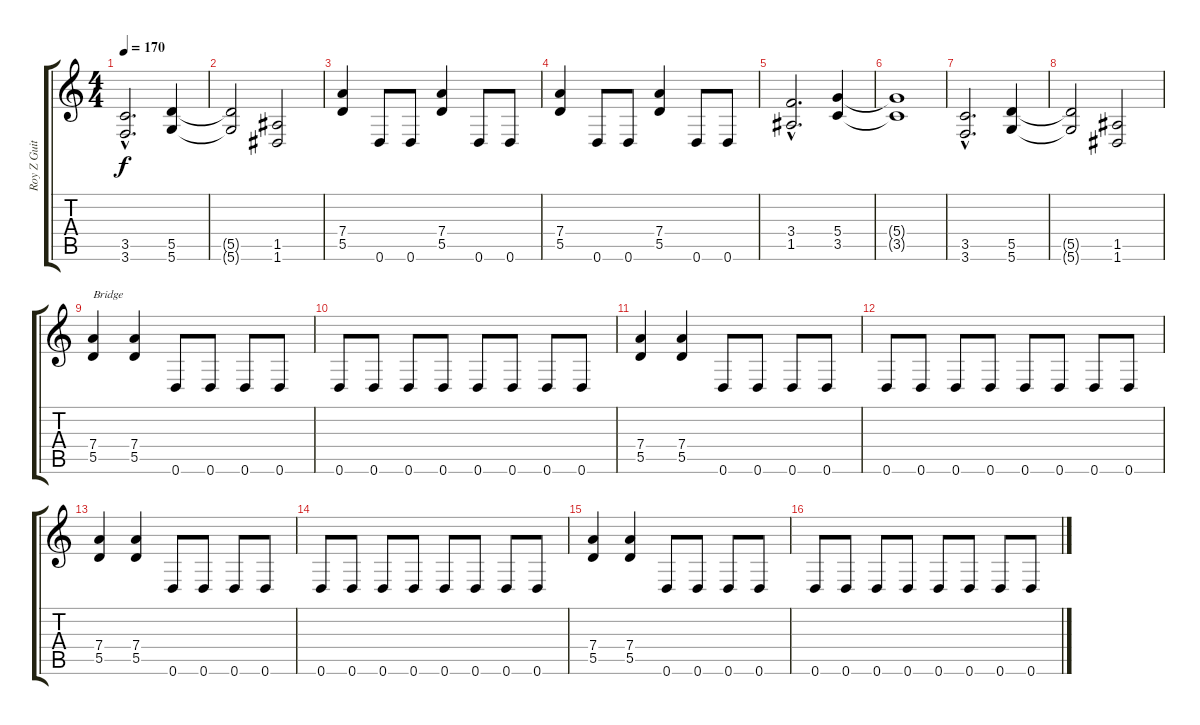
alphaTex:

\track ("Roy Z Guitar 02" "Roy Z Guit") {instrument distortionguitar}
\staff {score tabs}
\tuning (E4 B3 G3 D3 A2 D2) {hide}
\ts (4 4)
\tempo 170
\clef g2
\ks c
(3.5{hac} 3.6{hac}).2{d dy f} (5.5 5.6).4 |
(5.5{t} 5.6{t}).2 (1.5 1.6).2 |
(7.4 5.5).4 0.6.8 0.6.8 (7.4 5.5).4 0.6.8 0.6.8 |
(7.4 5.5).4 0.6.8 0.6.8 (7.4 5.5).4 0.6.8 0.6.8 |
(3.4{hac} 1.5{hac}).2{d} (5.4 3.5).4 |
(5.4{t} 3.5{t}).1 |
(3.5{hac} 3.6{hac}).2{d} (5.5 5.6).4 |
(5.5{t} 5.6{t}).2 (1.5 1.6).2 |
(7.4 5.5).4{txt "Bridge"} (7.4 5.5).4 0.6.8 0.6.8 0.6.8 0.6.8 |
0.6.8 0.6.8 0.6.8 0.6.8 0.6.8 0.6.8 0.6.8 0.6.8 |
(7.4 5.5).4 (7.4 5.5).4 0.6.8 0.6.8 0.6.8 0.6.8 |
0.6.8 0.6.8 0.6.8 0.6.8 0.6.8 0.6.8 0.6.8 0.6.8 |
(7.4 5.5).4 (7.4 5.5).4 0.6.8 0.6.8 0.6.8 0.6.8 |
0.6.8 0.6.8 0.6.8 0.6.8 0.6.8 0.6.8 0.6.8 0.6.8 |
(7.4 5.5).4 (7.4 5.5).4 0.6.8 0.6.8 0.6.8 0.6.8 |
0.6.8 0.6.8 0.6.8 0.6.8 0.6.8 0.6.8 0.6.8 0.6.8
